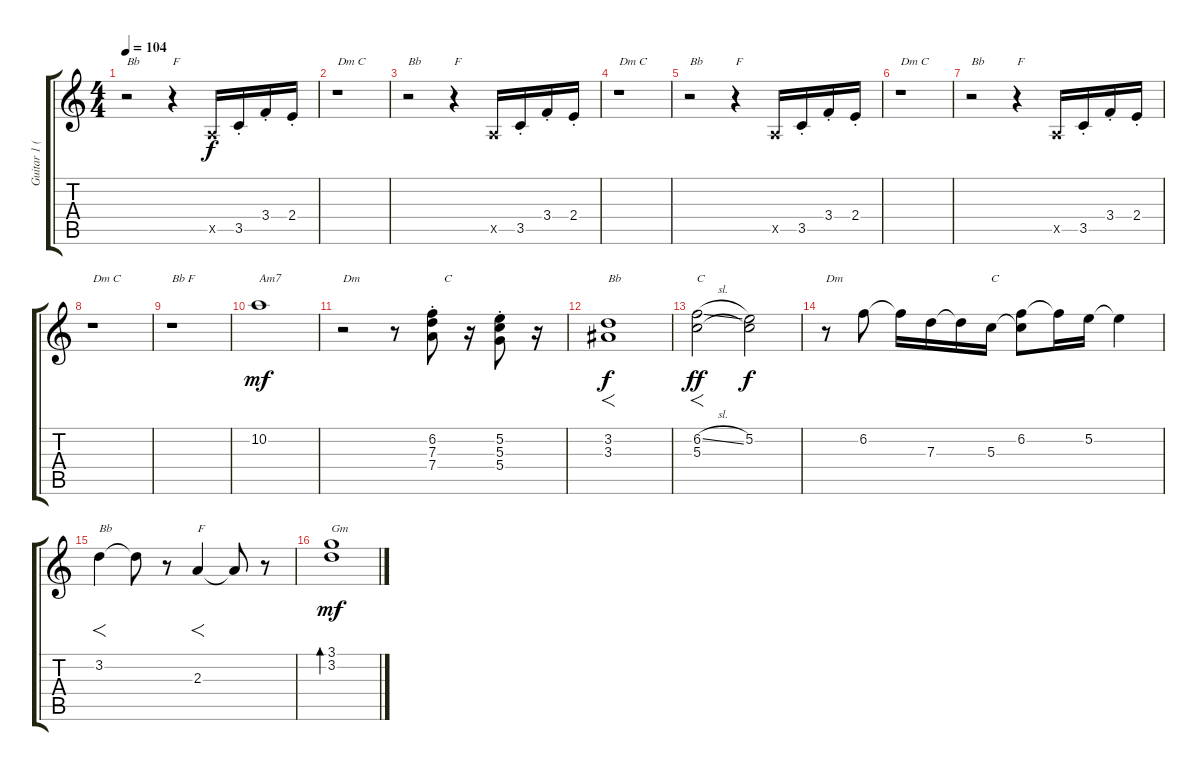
\track ("Guitar 1 (Mark Knopfler)" "Guitar 1 (") {instrument electricguitarjazz}
\staff {score tabs}
\tuning (E4 B3 G3 D3 A2 E2) {hide}
\ts (4 4)
\tempo 104
\clef g2
\ks c
r.2{txt "Bb" dy f} r.4{txt "F"} 0.5{x}.16 3.5{st}.16 3.4{st}.16 2.4{st}.16 |
r.1{txt "Dm C"} |
r.2{txt "Bb"} r.4{txt "F"} 0.5{x}.16 3.5{st}.16 3.4{st}.16 2.4{st}.16 |
r.1{txt "Dm C"} |
r.2{txt "Bb"} r.4{txt "F"} 0.5{x}.16 3.5{st}.16 3.4{st}.16 2.4{st}.16 |
r.1{txt "Dm C"} |
r.2{txt "Bb"} r.4{txt "F"} 0.5{x}.16 3.5{st}.16 3.4{st}.16 2.4{st}.16 |
r.1{txt "Dm C"} |
r.1{txt "Bb F"} |
10.2.1{txt "Am7" dy mf} |
r.2{txt "Dm                            C"} r.8 (6.2{st} 7.3{st} 7.4{st}).8 r.16 (5.2{st} 5.3{st} 5.4{st}).8 r.16 |
(3.2 3.3).1{f txt "Bb" dy f} |
(6.2{sl} 5.3).2{f txt "C" dy ff} (5.2 5.3{t}).2{dy f} |
r.8{txt "Dm"} 6.2.8 6.2{t}.16 7.3.16 7.3{t}.16 5.3.16{txt "C"} (6.2 5.3{t}).8 6.2{t}.16 5.2.16 5.2{t}.4 |
3.2.4{f txt "Bb"} 3.2{t}.8 r.8 2.3.4{f txt "F"} 2.3{t}.8 r.8 |
(3.1 3.2).1{bd 240 txt "Gm" dy mf}
